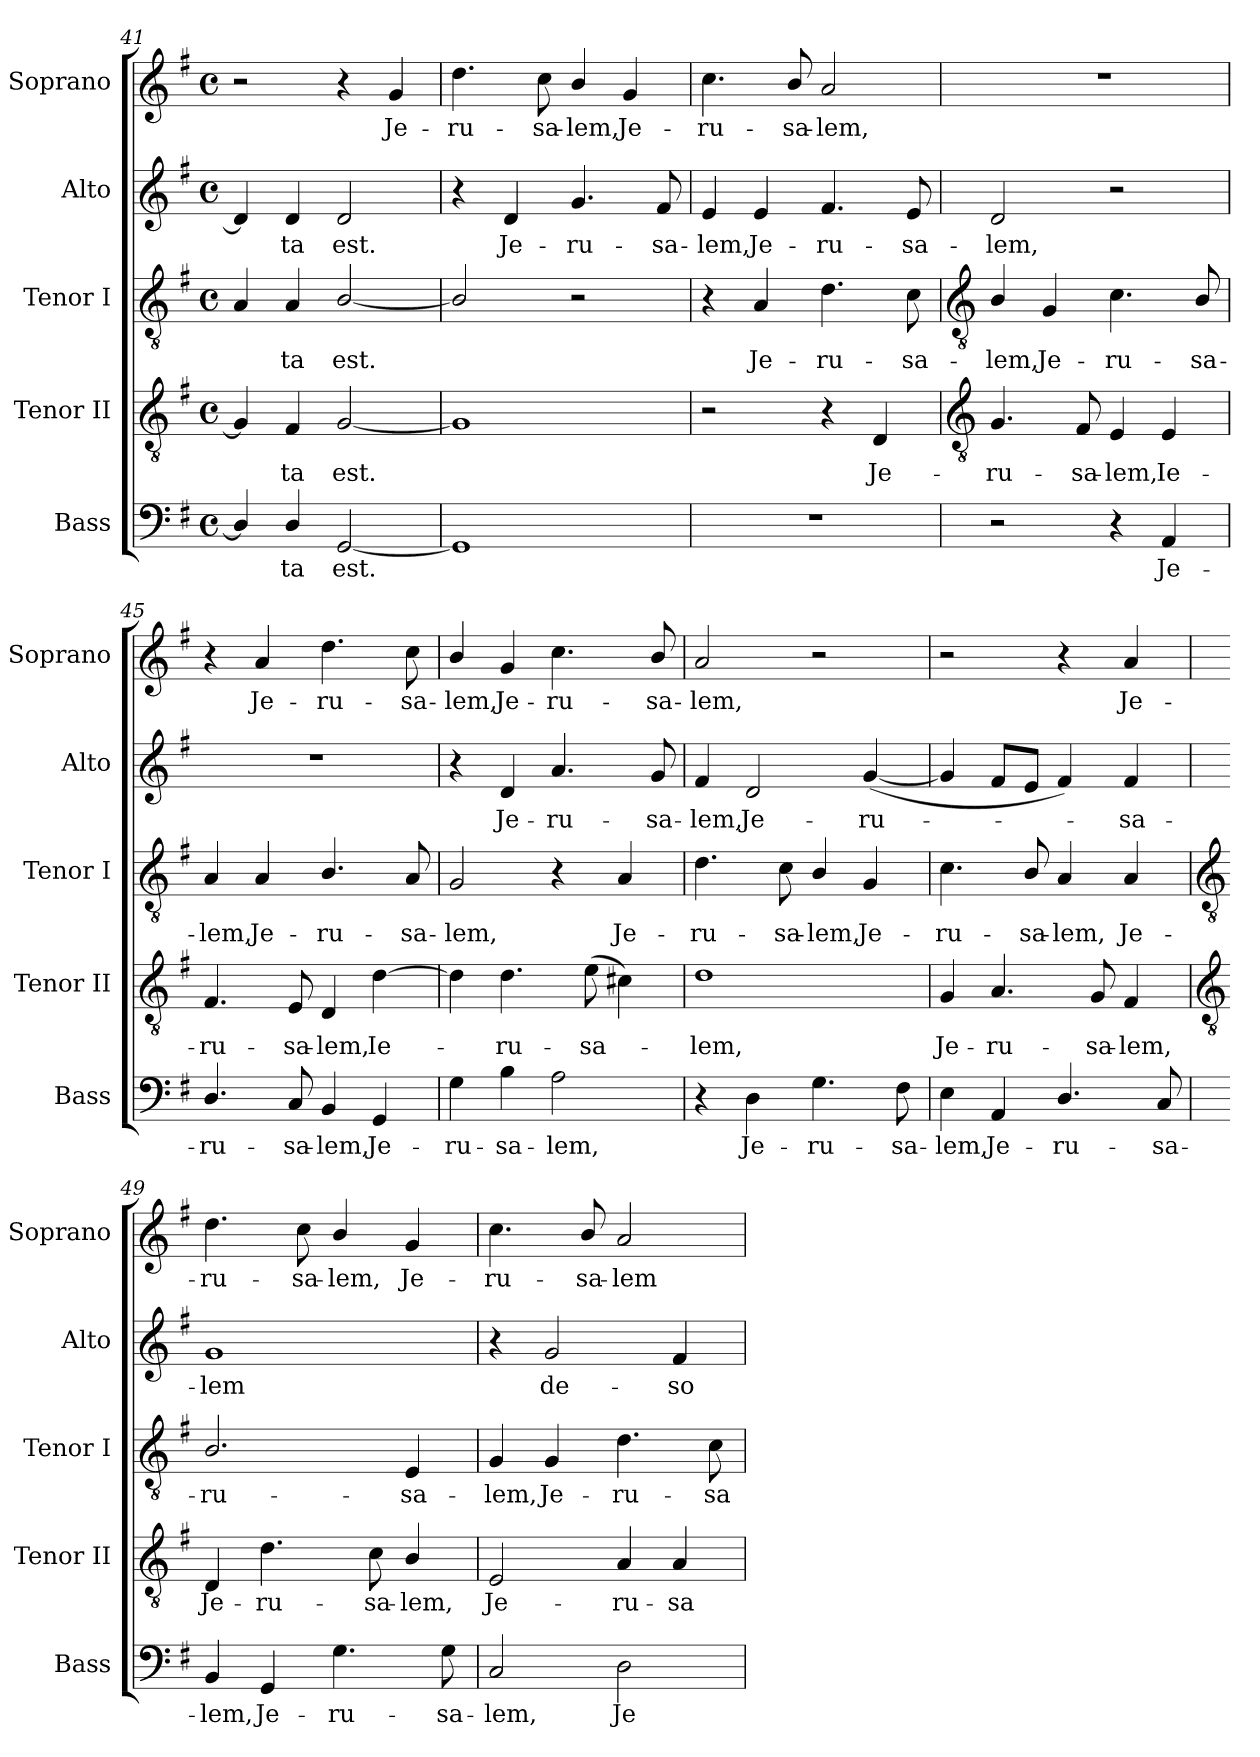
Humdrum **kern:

**kern	**text	**kern	**text	**kern	**text	**kern	**text	**kern	**text
*part5	*part5	*part4	*part4	*part3	*part3	*part2	*part2	*part1	*part1
*staff5	*staff5	*staff4	*staff4	*staff3	*staff3	*staff2	*staff2	*staff1	*staff1
*I"Bass	*	*I"Tenor II	*	*I"Tenor I	*	*I"Alto	*	*I"Soprano	*
*I'Bass	*	*I'Tenor II	*	*I'Tenor I	*	*I'Alto	*	*I'Soprano	*
*clefF4	*	*clefGv2	*	*clefGv2	*	*clefG2	*	*clefG2	*
*k[f#]	*	*k[f#]	*	*k[f#]	*	*k[f#]	*	*k[f#]	*
*G:	*	*G:	*	*G:	*	*G:	*	*G:	*
*M4/4	*	*M4/4	*	*M4/4	*	*M4/4	*	*M4/4	*
*met(c)	*	*met(c)	*	*met(c)	*	*met(c)	*	*met(c)	*
=41	=41	=41	=41	=41	=41	=41	=41	=41	=41
4D/]	.	4G]	.	4A	.	4d]	.	2r	.
!	!LO:LY:b	!	!LO:LY:b	!	!LO:LY:b	!	!LO:LY:b	!	!
4D/	ta	4F#	ta	4A	ta	4d	ta	.	.
!	!LO:LY:b	!	!LO:LY:b	!	!LO:LY:b	!	!LO:LY:b	!	!
[2GG	est.	[2G	est.	[2B/	est.	2d	est.	4r	.
!	!	!	!	!	!	!	!	!	!LO:LY:b
.	.	.	.	.	.	.	.	4g	Je-
=42	=42	=42	=42	=42	=42	=42	=42	=42	=42
!	!	!	!	!	!	!	!	!	!LO:LY:b
1GG]	.	1G]	.	2B/]	.	4r	.	4.dd	-ru-
!	!	!	!	!	!	!	!LO:LY:b	!	!
.	.	.	.	.	.	4d	Je-	.	.
!	!	!	!	!	!	!	!	!	!LO:LY:b
.	.	.	.	.	.	.	.	8cc	-sa-
!	!	!	!	!	!	!	!LO:LY:b	!	!LO:LY:b
.	.	.	.	2r	.	4.g	-ru-	4b/	-lem,
!	!	!	!	!	!	!	!	!	!LO:LY:b
.	.	.	.	.	.	.	.	4g	Je-
!	!	!	!	!	!	!	!LO:LY:b	!	!
.	.	.	.	.	.	8f#	-sa-	.	.
=43	=43	=43	=43	=43	=43	=43	=43	=43	=43
!	!	!	!	!	!	!	!LO:LY:b	!	!LO:LY:b
1r	.	2r	.	4r	.	4e	-lem,	4.cc	-ru-
!	!	!	!	!	!LO:LY:b	!	!LO:LY:b	!	!
.	.	.	.	4A	Je-	4e	Je-	.	.
!	!	!	!	!	!	!	!	!	!LO:LY:b
.	.	.	.	.	.	.	.	8b/	-sa-
!	!	!	!	!	!LO:LY:b	!	!LO:LY:b	!	!LO:LY:b
.	.	4r	.	4.d	-ru-	4.f#	-ru-	2a	-lem,
!	!	!	!LO:LY:b	!	!	!	!	!	!
.	.	4D	Je-	.	.	.	.	.	.
!	!	!	!	!	!LO:LY:b	!	!LO:LY:b	!	!
.	.	.	.	8c	-sa-	8e	-sa-	.	.
!!LO:LB:g=z
=44	=44	=44	=44	=44	=44	=44	=44	=44	=44
*	*	*clefGv2	*	*clefGv2	*	*	*	*	*
!	!	!	!LO:LY:b	!	!LO:LY:b	!	!LO:LY:b	!	!
2r	.	4.G	-ru-	4B/	-lem,	2d	-lem,	1r	.
!	!	!	!	!	!LO:LY:b	!	!	!	!
.	.	.	.	4G	Je-	.	.	.	.
!	!	!	!LO:LY:b	!	!	!	!	!	!
.	.	8F#	-sa-	.	.	.	.	.	.
!	!	!	!LO:LY:b	!	!LO:LY:b	!	!	!	!
4r	.	4E	-lem,	4.c	-ru-	2r	.	.	.
!	!LO:LY:b	!	!LO:LY:b	!	!	!	!	!	!
4AA	Je-	4E	Ie-	.	.	.	.	.	.
!	!	!	!	!	!LO:LY:b	!	!	!	!
.	.	.	.	8B/	-sa-	.	.	.	.
=45	=45	=45	=45	=45	=45	=45	=45	=45	=45
!	!LO:LY:b	!	!LO:LY:b	!	!LO:LY:b	!	!	!	!
4.D/	-ru-	4.F#	-ru-	4A	-lem,	1r	.	4r	.
!	!	!	!	!	!LO:LY:b	!	!	!	!LO:LY:b
.	.	.	.	4A	Je-	.	.	4a	Je-
!	!LO:LY:b	!	!LO:LY:b	!	!	!	!	!	!
8C	-sa-	8E	-sa-	.	.	.	.	.	.
!	!LO:LY:b	!	!LO:LY:b	!	!LO:LY:b	!	!	!	!LO:LY:b
4BB	-lem,	4D	-lem,	4.B/	-ru-	.	.	4.dd	-ru-
!	!LO:LY:b	!	!LO:LY:b	!	!	!	!	!	!
4GG	Je-	[4d	Ie-	.	.	.	.	.	.
!	!	!	!	!	!LO:LY:b	!	!	!	!LO:LY:b
.	.	.	.	8A	-sa-	.	.	8cc	-sa-
=46	=46	=46	=46	=46	=46	=46	=46	=46	=46
!	!LO:LY:b	!	!	!	!LO:LY:b	!	!	!	!LO:LY:b
4G	-ru-	4d]	.	2G	-lem,	4r	.	4b/	-lem,
!	!LO:LY:b	!	!LO:LY:b	!	!	!	!LO:LY:b	!	!LO:LY:b
4B	-sa-	4.d	ru-	.	.	4d	Je-	4g	Je-
!	!LO:LY:b	!	!	!	!	!	!LO:LY:b	!	!LO:LY:b
2A	-lem,	.	.	4r	.	4.a	-ru-	4.cc	-ru-
!	!	!	!LO:LY:b	!	!	!	!	!	!
.	.	(>8e	-sa-	.	.	.	.	.	.
!	!	!	!	!	!LO:LY:b	!	!	!	!
.	.	4c#X)	.	4A	Je-	.	.	.	.
!	!	!	!	!	!	!	!LO:LY:b	!	!LO:LY:b
.	.	.	.	.	.	8g	-sa-	8b/	-sa-
=47	=47	=47	=47	=47	=47	=47	=47	=47	=47
!	!	!	!LO:LY:b	!	!LO:LY:b	!	!LO:LY:b	!	!LO:LY:b
4r	.	1d	lem,	4.d	-ru-	4f#	-lem,	2a	-lem,
!	!LO:LY:b	!	!	!	!	!	!LO:LY:b	!	!
4D	Je-	.	.	.	.	2d	Je-	.	.
!	!	!	!	!	!LO:LY:b	!	!	!	!
.	.	.	.	8c	-sa-	.	.	.	.
!	!LO:LY:b	!	!	!	!LO:LY:b	!	!	!	!
4.G	-ru-	.	.	4B/	-lem,	.	.	2r	.
!	!	!	!	!	!LO:LY:b	!	!LO:LY:b	!	!
.	.	.	.	4G	Je-	(<[4g	-ru-	.	.
!	!LO:LY:b	!	!	!	!	!	!	!	!
8F#	-sa-	.	.	.	.	.	.	.	.
=48	=48	=48	=48	=48	=48	=48	=48	=48	=48
!	!LO:LY:b	!	!LO:LY:b	!	!LO:LY:b	!	!	!	!
4E	-lem,	4G	Je-	4.c	-ru-	4g]	.	2r	.
!	!LO:LY:b	!	!LO:LY:b	!	!	!	!	!	!
4AA	Je-	4.A	-ru-	.	.	8f#L	.	.	.
!	!	!	!	!	!LO:LY:b	!	!	!	!
.	.	.	.	8B/	-sa-	8eJ	.	.	.
!	!LO:LY:b	!	!	!	!LO:LY:b	!	!	!	!
4.D/	-ru-	.	.	4A	-lem,	4f#)	.	4r	.
!	!	!	!LO:LY:b	!	!	!	!	!	!
.	.	8G	-sa-	.	.	.	.	.	.
!	!	!	!LO:LY:b	!	!LO:LY:b	!	!LO:LY:b	!	!LO:LY:b
.	.	4F#	-lem,	4A	Je-	4f#	sa-	4a	Je-
!	!LO:LY:b	!	!	!	!	!	!	!	!
8C	-sa-	.	.	.	.	.	.	.	.
!!LO:LB:g=z
=49	=49	=49	=49	=49	=49	=49	=49	=49	=49
*	*	*clefGv2	*	*clefGv2	*	*	*	*	*
!	!LO:LY:b	!	!LO:LY:b	!	!LO:LY:b	!	!LO:LY:b	!	!LO:LY:b
4BB	-lem,	4D	Je-	2.B/	-ru-	1g	-lem	4.dd	-ru-
!	!LO:LY:b	!	!LO:LY:b	!	!	!	!	!	!
4GG	Je-	4.d	-ru-	.	.	.	.	.	.
!	!	!	!	!	!	!	!	!	!LO:LY:b
.	.	.	.	.	.	.	.	8cc	-sa-
!	!LO:LY:b	!	!	!	!	!	!	!	!LO:LY:b
4.G	-ru-	.	.	.	.	.	.	4b/	-lem,
!	!	!	!LO:LY:b	!	!	!	!	!	!
.	.	8c	-sa-	.	.	.	.	.	.
!	!	!	!LO:LY:b	!	!LO:LY:b	!	!	!	!LO:LY:b
.	.	4B/	-lem,	4E	-sa-	.	.	4g	Je-
!	!LO:LY:b	!	!	!	!	!	!	!	!
8G	-sa-	.	.	.	.	.	.	.	.
=50	=50	=50	=50	=50	=50	=50	=50	=50	=50
!	!LO:LY:b	!	!LO:LY:b	!	!LO:LY:b	!	!	!	!LO:LY:b
2C	-lem,	2E	Je-	4G	-lem,	4r	.	4.cc	-ru-
!	!	!	!	!	!LO:LY:b	!	!LO:LY:b	!	!
.	.	.	.	4G	Je-	2g	de-	.	.
!	!	!	!	!	!	!	!	!	!LO:LY:b
.	.	.	.	.	.	.	.	8b/	-sa-
!	!LO:LY:b	!	!LO:LY:b	!	!LO:LY:b	!	!	!	!LO:LY:b
2D	Je-	4A	-ru-	4.d	-ru-	.	.	2a	-lem
!	!	!	!LO:LY:b	!	!	!	!LO:LY:b	!	!
.	.	4A	-sa-	.	.	4f#	-so-	.	.
!	!	!	!	!	!LO:LY:b	!	!	!	!
.	.	.	.	8c	-sa-	.	.	.	.
=	=	=	=	=	=	=	=	=	=
*-	*-	*-	*-	*-	*-	*-	*-	*-	*-
